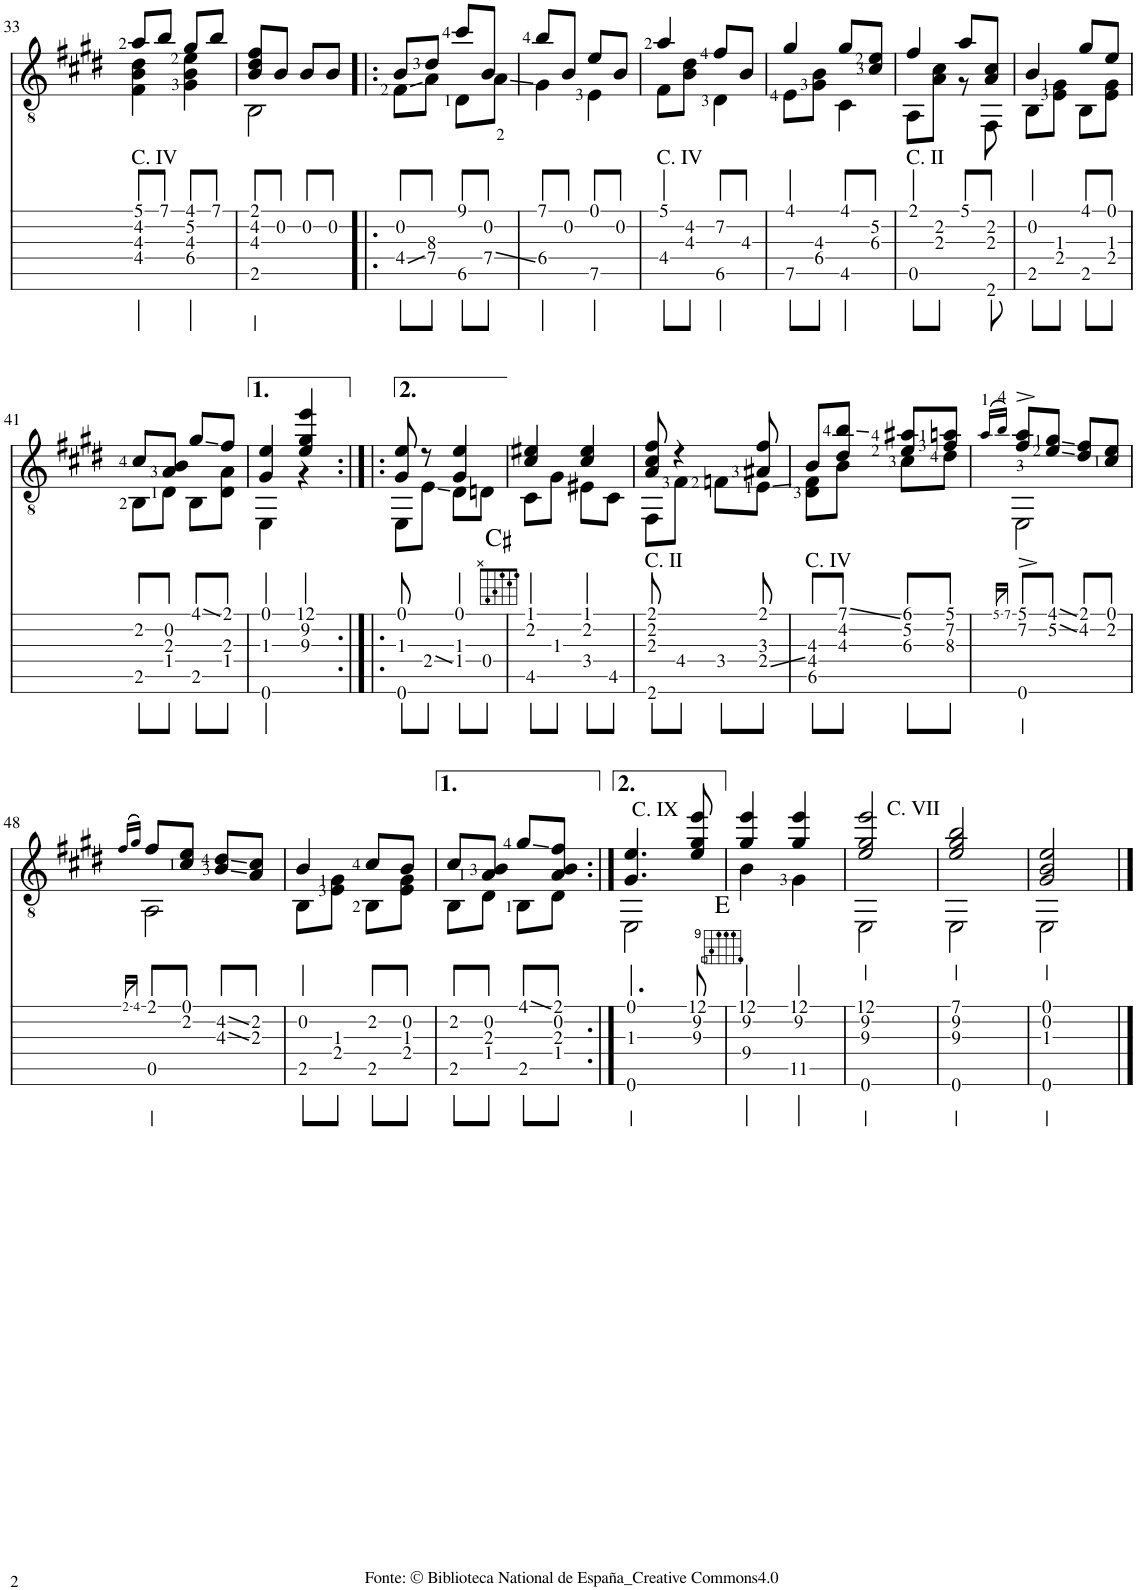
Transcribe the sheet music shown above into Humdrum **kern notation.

**kern	**harte	**kern
*part2	*part2	*part1
*staff2	*	*staff1
*I"Chitarra classica (Intavolatura)	*	*I"Guitar
!!LO:PB:g=z
*	*	*clefGv2
*k[f#c#g#d#]	*	*k[f#c#g#d#]
*M2/4	*	*M2/4
=33	=33	=33
*^	*	*^
!LO:TX:a:t=C. IV	!	!	!	!
8a/L	4F#\ 4B\ 4d#\	.	8a/L	4F#\ 4B\ 4d#\
8b/J	.	.	8b/J	.
8g#/L	4G#\ 4B\ 4e\	.	8g#/L	4G#\ 4B\ 4e\
8b/J	.	.	8b/J	.
=34	=34	=34	=34	=34
8B/ 8d#/ 8f#/L	2BB\	.	8B/ 8d#/ 8f#/L	2BB\
8B/J	.	.	8B/J	.
8B/L	.	.	8B/L	.
8B/J	.	.	8B/J	.
=35!|:	=35!|:	=35!|:	=35!|:	=35!|:
8B/L	8F#\L	.	8B/L	8F#\L
8d#/J	8A\J	.	8d#/J	8A\J
8cc#/L	8D#\L	.	8cc#/L	8D#\L
8B/J	8A\J	.	8B/J	8A\J
=36	=36	=36	=36	=36
8b/L	4G#\	.	8b/L	4G#\
8B/J	.	.	8B/J	.
8e/L	4E\	.	8e/L	4E\
8B/J	.	.	8B/J	.
=37	=37	=37	=37	=37
!LO:TX:a:t=C. IV	!	!	!	!
4a/	8F#\L	.	4a/	8F#\L
.	8B\ 8d#\J	.	.	8B\ 8d#\J
8f#/L	4D#\	.	8f#/L	4D#\
8B/J	.	.	8B/J	.
=38	=38	=38	=38	=38
4g#/	8E\L	.	4g#/	8E\L
.	8G#\ 8B\J	.	.	8G#\ 8B\J
8g#/L	4C#\	.	8g#/L	4C#\
8c#/ 8e/J	.	.	8c#/ 8e/J	.
=39	=39	=39	=39	=39
!LO:TX:a:t=C. II	!	!	!	!
4f#/	8AA\L	.	4f#/	8AA\L
.	8A\ 8c#\J	.	.	8A\ 8c#\J
8a/L	8r	.	8a/L	8r
8A/ 8c#/J	8FF#\	.	8A/ 8c#/J	8FF#\
=40	=40	=40	=40	=40
4B/	8BB\L	.	4B/	8BB\L
.	8E\ 8G#\J	.	.	8E\ 8G#\J
8g#/L	8BB\L	.	8g#/L	8BB\L
8e/J	8E\ 8G#\J	.	8e/J	8E\ 8G#\J
!!LO:LB:g=z	!!
=41	=41	=41	=41	=41
8c#/L	8BB\L	.	8c#/L	8BB\L
8A/ 8B/J	8D#\J	.	8A/ 8B/J	8D#\J
8g#/L	8BB\L	.	8g#/L	8BB\L
8f#/J	8D#\ 8A\J	.	8f#/J	8D#\ 8A\J
=42	=42	=42	=42	=42
4G#/ 4e/	4EE\	.	4G#/ 4e/	4EE\
4e/ 4g#/ 4ee/	4r	.	4e/ 4g#/ 4ee/	4r
=43:|!|:	=43:|!|:	=43:|!|:	=43:|!|:	=43:|!|:
8G#/ 8e/	8EE\L	.	8G#/ 8e/	8EE\L
8r	8E\J	.	8r	8E\J
4G#/ 4e/	8D#\L	.	4G#/ 4e/	8D#\L
.	8Dn\J	.	.	8Dn\J
=44	=44	=44	=44	=44
4c#/ 4e#X/	8C#\L	C#:maj	4c#/ 4e#X/	8C#\L
.	8G#\J	.	.	8G#\J
4c#/ 4e#/	8E#X\L	.	4c#/ 4e#/	8E#X\L
.	8C#\J	.	.	8C#\J
=45	=45	=45	=45	=45
!LO:TX:a:t=C. II	!	!	!	!
8A/ 8c#/ 8f#/	8FF#\L	.	8A/ 8c#/ 8f#/	8FF#\L
4r	8F#\J	.	4r	8F#\J
.	8Fn\L	.	.	8Fn\L
8A#X/ 8f#/	8E\J	.	8A#X/ 8f#/	8E\J
=46	=46	=46	=46	=46
!LO:TX:a:t=C. IV	!	!	!	!
8B/L	8D#\ 8F#\L	.	8B/L	8D#\ 8F#\L
8d#/ 8b/J	8B\J	.	8d#/ 8b/J	8B\J
8e/ 8a#X/L	8c#\L	.	8e/ 8a#X/L	8c#\L
8f#/ 8an/J	8d#\J	.	8f#/ 8an/J	8d#\J
=47	=47	=47	=47	=47
(16qa/LL	.	.	(16qa/LL	.
16qb/JJ)	.	.	16qb/JJ)	.
8f#/^ 8a/^L	2EE\	.	8f#/^ 8a/^L	2EE\
8e/ 8g#/J	.	.	8e/ 8g#/J	.
8d#/ 8f#/L	.	.	8d#/ 8f#/L	.
8c#/ 8e/J	.	.	8c#/ 8e/J	.
!!LO:LB:g=z	!!
=48	=48	=48	=48	=48
(16qf#/LL	.	.	(16qf#/LL	.
16qg#/JJ)	.	.	16qg#/JJ)	.
8f#/L	2AA\	.	8f#/L	2AA\
8c#/ 8e/J	.	.	8c#/ 8e/J	.
8B/ 8d#/L	.	.	8B/ 8d#/L	.
8A/ 8c#/J	.	.	8A/ 8c#/J	.
=49	=49	=49	=49	=49
4B/	8BB\L	.	4B/	8BB\L
.	8E\ 8G#\J	.	.	8E\ 8G#\J
8c#/L	8BB\L	.	8c#/L	8BB\L
8B/J	8E\ 8G#\J	.	8B/J	8E\ 8G#\J
=50	=50	=50	=50	=50
8c#/L	8BB\L	.	8c#/L	8BB\L
8A/ 8B/J	8D#\J	.	8A/ 8B/J	8D#\J
8g#/L	8BB\L	.	8g#/L	8BB\L
8A/ 8B/ 8f#/J	8D#\J	.	8A/ 8B/ 8f#/J	8D#\J
=51:|!	=51:|!	=51:|!	=51:|!	=51:|!
4.G#/ 4.e/	2EE\	.	4.G#/ 4.e/	2EE\
!	!	!	!LO:TX:a:t=C. IX	!
8e/ 8g#/ 8ee/	.	.	8e/ 8g#/ 8ee/	.
=52	=52	=52	=52	=52
4g#/ 4ee/	4B\	E:maj	4g#/ 4ee/	4B\
4g#/ 4ee/	4G#\	.	4g#/ 4ee/	4G#\
=53	=53	=53	=53	=53
2e/ 2g#/ 2ee/	2EE\	.	2e/ 2g#/ 2ee/	2EE\
=54	=54	=54	=54	=54
!	!	!	!LO:TX:a:t=C. VII	!
2e/ 2g#/ 2b/	2EE\	.	2e/ 2g#/ 2b/	2EE\
=55	=55	=55	=55	=55
2G#/ 2B/ 2e/	2EE\	.	2G#/ 2B/ 2e/	2EE\
*v	*v	*	*	*
*	*	*v	*v
==	==	==
*-	*-	*-
